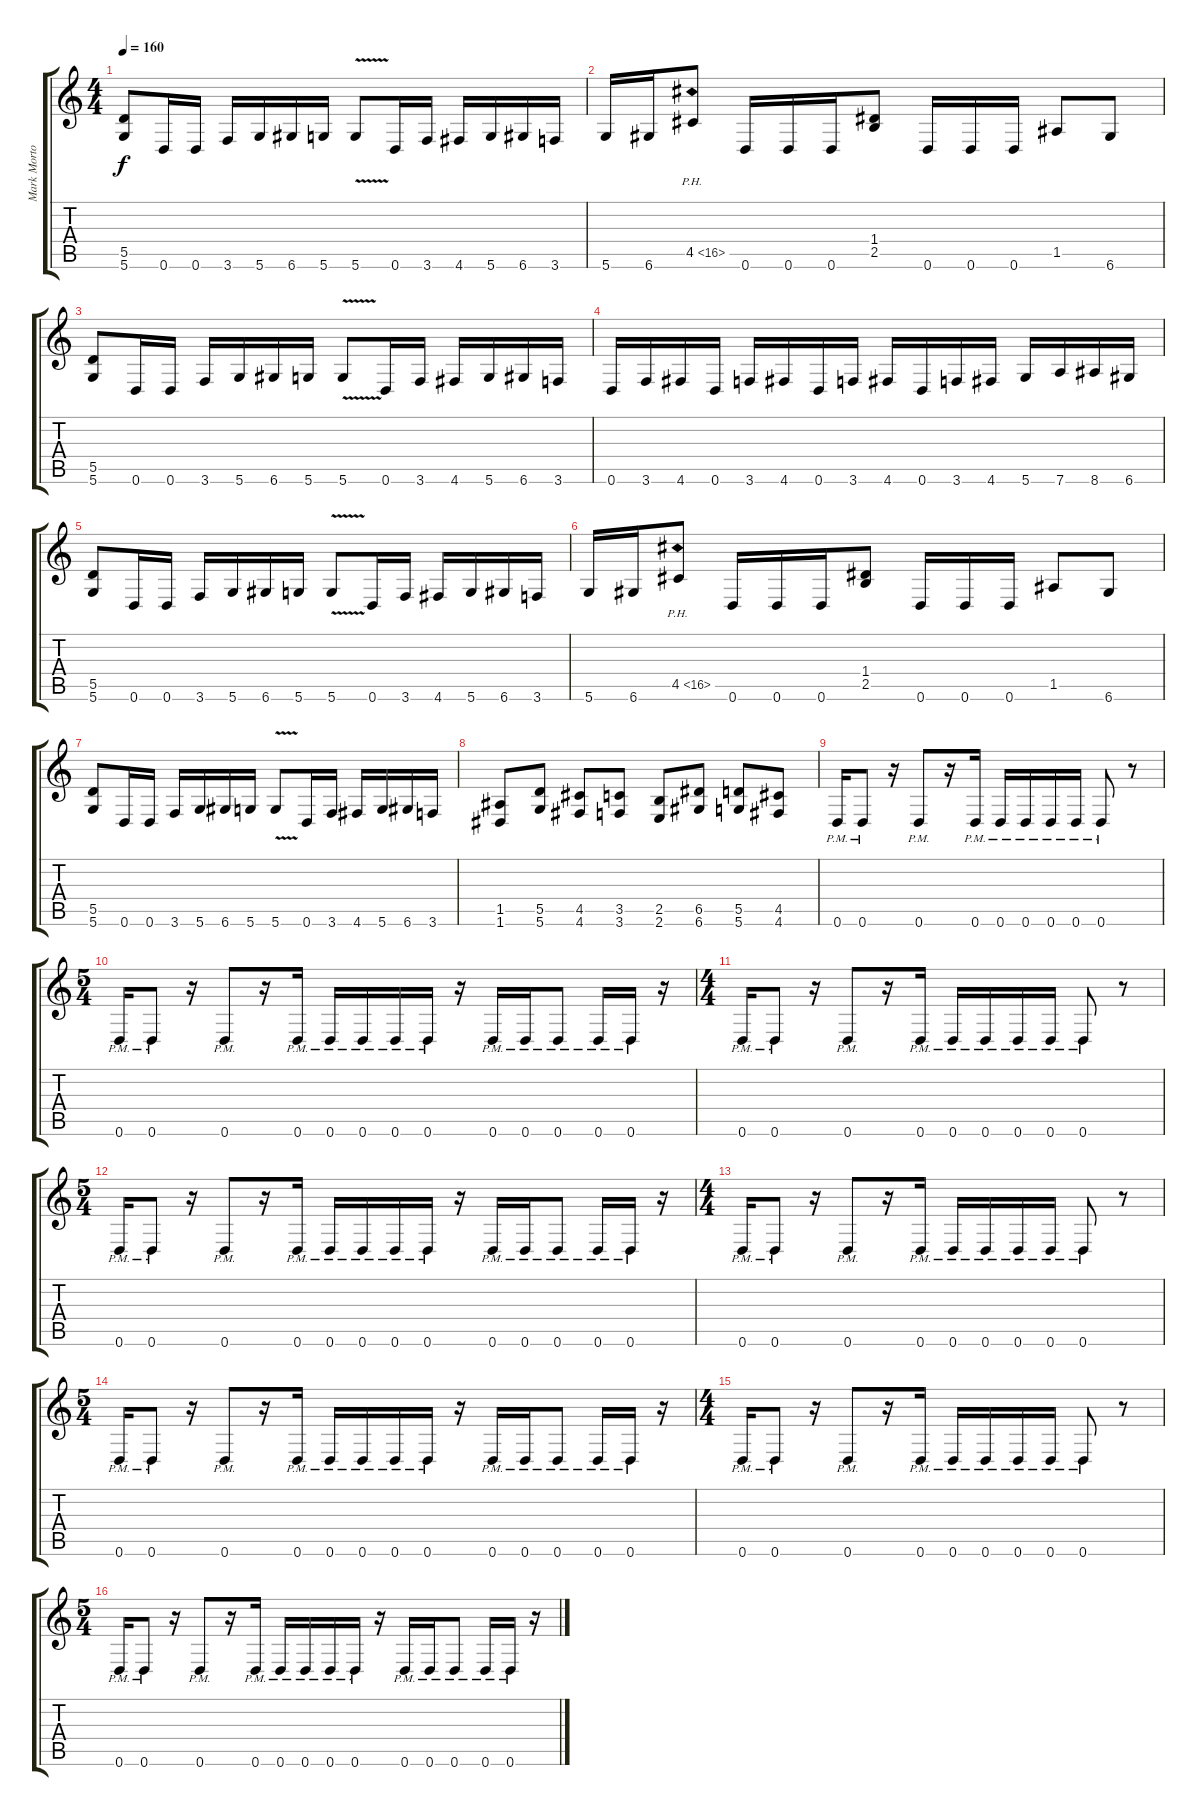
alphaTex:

\track ("Mark Morton" "Mark Morto") {instrument distortionguitar}
\staff {score tabs}
\tuning (E4 B3 G3 D3 A2 D2) {hide}
\ts (4 4)
\tempo 160
\clef g2
\ks c
(5.5 5.6).8{dy f} 0.6.16 0.6.16 3.6.16 5.6.16 6.6.16 5.6.16 5.6{v}.8 0.6.16 3.6.16 4.6.16 5.6.16 6.6.16 3.6.16 |
5.6.16 6.6.16 4.5{ph 12}.8 0.6.16 0.6.16 0.6.16 (1.4 2.5).8 0.6.16 0.6.16 0.6.16 1.5.8 6.6.8 |
(5.5 5.6).8 0.6.16 0.6.16 3.6.16 5.6.16 6.6.16 5.6.16 5.6{v}.8 0.6.16 3.6.16 4.6.16 5.6.16 6.6.16 3.6.16 |
0.6.16 3.6.16 4.6.16 0.6.16 3.6.16 4.6.16 0.6.16 3.6.16 4.6.16 0.6.16 3.6.16 4.6.16 5.6.16 7.6.16 8.6.16 6.6.16 |
(5.5 5.6).8 0.6.16 0.6.16 3.6.16 5.6.16 6.6.16 5.6.16 5.6{v}.8 0.6.16 3.6.16 4.6.16 5.6.16 6.6.16 3.6.16 |
5.6.16 6.6.16 4.5{ph 12}.8 0.6.16 0.6.16 0.6.16 (1.4 2.5).8 0.6.16 0.6.16 0.6.16 1.5.8 6.6.8 |
(5.5 5.6).8 0.6.16 0.6.16 3.6.16 5.6.16 6.6.16 5.6.16 5.6{v}.8 0.6.16 3.6.16 4.6.16 5.6.16 6.6.16 3.6.16 |
(1.5 1.6).8 (5.5 5.6).8 (4.5 4.6).8 (3.5 3.6).8 (2.5 2.6).8 (6.5 6.6).8 (5.5 5.6).8 (4.5 4.6).8 |
0.6{pm}.16 0.6{pm}.8 r.16 0.6{pm}.8 r.16 0.6{pm}.16 0.6{pm}.16 0.6{pm}.16 0.6{pm}.16 0.6{pm}.16 0.6{pm}.8 r.8 |
\ts (5 4)
0.6{pm}.16 0.6{pm}.8 r.16 0.6{pm}.8 r.16 0.6{pm}.16 0.6{pm}.16 0.6{pm}.16 0.6{pm}.16 0.6{pm}.16 r.16 0.6{pm}.16 0.6{pm}.16 0.6{pm}.8 0.6{pm}.16 0.6{pm}.16 r.16 |
\ts (4 4)
0.6{pm}.16 0.6{pm}.8 r.16 0.6{pm}.8 r.16 0.6{pm}.16 0.6{pm}.16 0.6{pm}.16 0.6{pm}.16 0.6{pm}.16 0.6{pm}.8 r.8 |
\ts (5 4)
0.6{pm}.16 0.6{pm}.8 r.16 0.6{pm}.8 r.16 0.6{pm}.16 0.6{pm}.16 0.6{pm}.16 0.6{pm}.16 0.6{pm}.16 r.16 0.6{pm}.16 0.6{pm}.16 0.6{pm}.8 0.6{pm}.16 0.6{pm}.16 r.16 |
\ts (4 4)
0.6{pm}.16 0.6{pm}.8 r.16 0.6{pm}.8 r.16 0.6{pm}.16 0.6{pm}.16 0.6{pm}.16 0.6{pm}.16 0.6{pm}.16 0.6{pm}.8 r.8 |
\ts (5 4)
0.6{pm}.16 0.6{pm}.8 r.16 0.6{pm}.8 r.16 0.6{pm}.16 0.6{pm}.16 0.6{pm}.16 0.6{pm}.16 0.6{pm}.16 r.16 0.6{pm}.16 0.6{pm}.16 0.6{pm}.8 0.6{pm}.16 0.6{pm}.16 r.16 |
\ts (4 4)
0.6{pm}.16 0.6{pm}.8 r.16 0.6{pm}.8 r.16 0.6{pm}.16 0.6{pm}.16 0.6{pm}.16 0.6{pm}.16 0.6{pm}.16 0.6{pm}.8 r.8 |
\ts (5 4)
0.6{pm}.16 0.6{pm}.8 r.16 0.6{pm}.8 r.16 0.6{pm}.16 0.6{pm}.16 0.6{pm}.16 0.6{pm}.16 0.6{pm}.16 r.16 0.6{pm}.16 0.6{pm}.16 0.6{pm}.8 0.6{pm}.16 0.6{pm}.16 r.16
